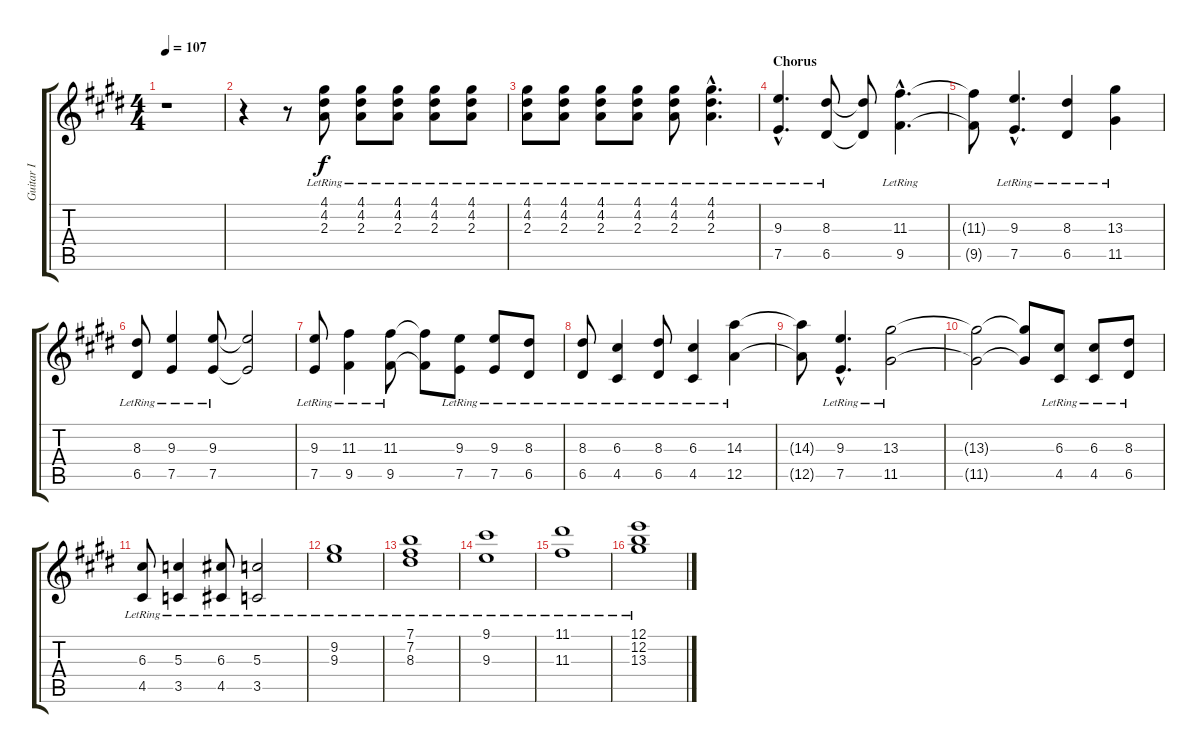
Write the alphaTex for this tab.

\track ("Guitar I" "Guitar I") {instrument electricguitarclean}
\staff {score tabs}
\tuning (E4 B3 G3 D3 A2 E2) {hide}
\ts (4 4)
\tempo 107
\clef g2
\ks c#minor
r.1{dy f} |
r.4{volume 14 instrument distortionguitar} r.8 (4.1{lr} 4.2{lr} 2.3{lr}).8 (4.1{lr} 4.2{lr} 2.3{lr}).8 (4.1{lr} 4.2{lr} 2.3{lr}).8 (4.1{lr} 4.2{lr} 2.3{lr}).8 (4.1{lr} 4.2{lr} 2.3{lr}).8 |
(4.1{lr} 4.2{lr} 2.3{lr}).8 (4.1{lr} 4.2{lr} 2.3{lr}).8 (4.1{lr} 4.2{lr} 2.3{lr}).8 (4.1{lr} 4.2{lr} 2.3{lr}).8 (4.1{lr} 4.2{lr} 2.3{lr}).8 (4.1{hac lr} 4.2{hac lr} 2.3{hac lr}).4{d} |
\section ("" "Chorus")
(9.3{hac lr} 7.5{hac lr}).4{d} (8.3{lr} 6.5{lr}).8 (8.3{t} 6.5{t}).8 (11.3{hac lr} 9.5{hac lr}).4{d} |
(11.3{t} 9.5{t}).8 (9.3{hac lr} 7.5{hac lr}).4{d} (8.3{lr} 6.5{lr}).4 (13.3{lr} 11.5{lr}).4 |
(8.3{lr} 6.5{lr}).8 (9.3{lr} 7.5{lr}).4 (9.3{lr} 7.5{lr}).8 (9.3{t} 7.5{t}).2 |
(9.3{lr} 7.5{lr}).8 (11.3{lr} 9.5{lr}).4 (11.3{lr} 9.5{lr}).8 (11.3{t} 9.5{t}).8 (9.3{lr} 7.5{lr}).8 (9.3{lr} 7.5{lr}).8 (8.3{lr} 6.5{lr}).8 |
(8.3{lr} 6.5{lr}).8 (6.3{lr} 4.5{lr}).4 (8.3{lr} 6.5{lr}).8 (6.3{lr} 4.5{lr}).4 (14.3{lr} 12.5{lr}).4 |
(14.3{t} 12.5{t}).8 (9.3{hac lr} 7.5{hac lr}).4{d} (13.3{lr} 11.5{lr}).2 |
(13.3{t} 11.5{t}).2 (13.3{t} 11.5{t}).8 (6.3{lr} 4.5{lr}).8 (6.3{lr} 4.5{lr}).8 (8.3{lr} 6.5{lr}).8 |
(6.3{lr} 4.5{lr}).8 (5.3{lr} 3.5{lr}).4 (6.3{lr} 4.5{lr}).8 (5.3{lr} 3.5{lr}).2 |
(9.2{lr} 9.3{lr}).1 |
(7.1{lr} 7.2{lr} 8.3{lr}).1 |
(9.1{lr} 9.3{lr}).1 |
(11.1{lr} 11.3{lr}).1 |
(12.1{lr} 12.2{lr} 13.3{lr}).1
